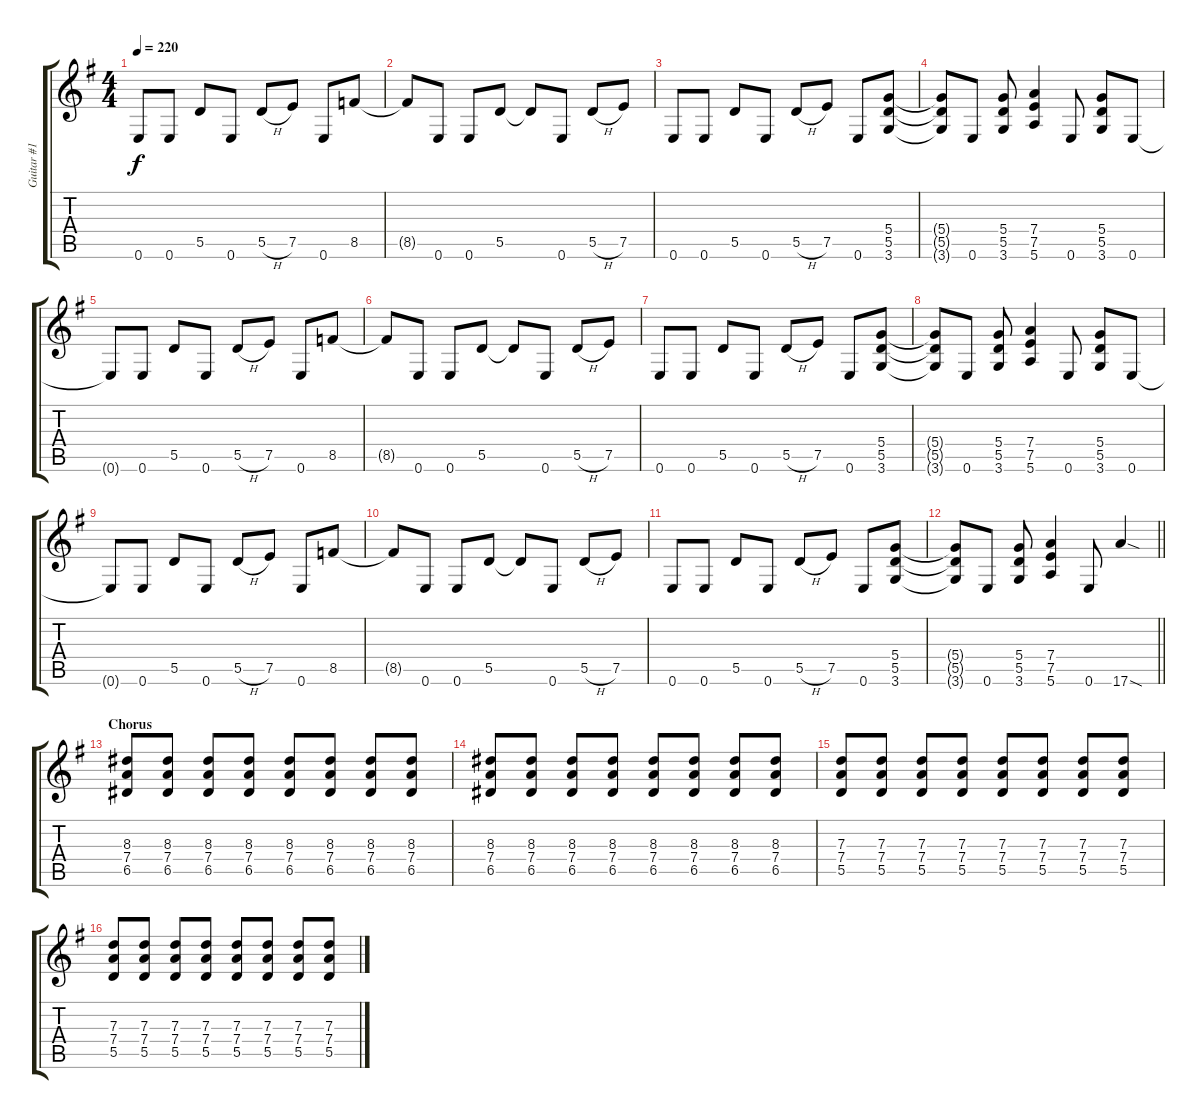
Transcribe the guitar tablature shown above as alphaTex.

\track ("Guitar #1" "Guitar #1") {instrument distortionguitar}
\staff {score tabs}
\tuning (E4 B3 G3 D3 A2 E2) {hide}
\ts (4 4)
\tempo 220
\clef g2
\ks eminor
0.6{t}.8{dy f} 0.6.8 5.5.8 0.6.8 5.5{h}.8 7.5.8 0.6.8{beam merge} 8.5.8 |
8.5{t}.8 0.6.8 0.6.8 5.5.8 5.5{t}.8 0.6.8 5.5{h}.8 7.5.8 |
0.6.8 0.6.8 5.5.8 0.6.8 5.5{h}.8 7.5.8 0.6.8 (5.4 5.5 3.6).8 |
(5.4{t} 5.5{t} 3.6{t}).8 0.6.8 (5.4 5.5 3.6).8 (7.4 7.5 5.6).4 0.6.8 (5.4 5.5 3.6).8 0.6.8 |
0.6{t}.8 0.6.8 5.5.8 0.6.8 5.5{h}.8 7.5.8 0.6.8{beam merge} 8.5.8 |
8.5{t}.8 0.6.8 0.6.8 5.5.8 5.5{t}.8 0.6.8 5.5{h}.8 7.5.8 |
0.6.8 0.6.8 5.5.8 0.6.8 5.5{h}.8 7.5.8 0.6.8 (5.4 5.5 3.6).8 |
(5.4{t} 5.5{t} 3.6{t}).8 0.6.8 (5.4 5.5 3.6).8 (7.4 7.5 5.6).4 0.6.8 (5.4 5.5 3.6).8 0.6.8 |
0.6{t}.8 0.6.8 5.5.8 0.6.8 5.5{h}.8 7.5.8 0.6.8{beam merge} 8.5.8 |
8.5{t}.8 0.6.8 0.6.8 5.5.8 5.5{t}.8 0.6.8 5.5{h}.8 7.5.8 |
0.6.8 0.6.8 5.5.8 0.6.8 5.5{h}.8 7.5.8 0.6.8 (5.4 5.5 3.6).8 |
\barLineRight lightlight
(5.4{t} 5.5{t} 3.6{t}).8 0.6.8 (5.4 5.5 3.6).8 (7.4 7.5 5.6).4 0.6.8 17.6{sod}.4 |
\section ("" "Chorus")
(8.3 7.4 6.5).8 (8.3 7.4 6.5).8 (8.3 7.4 6.5).8 (8.3 7.4 6.5).8 (8.3 7.4 6.5).8 (8.3 7.4 6.5).8 (8.3 7.4 6.5).8 (8.3 7.4 6.5).8 |
(8.3 7.4 6.5).8 (8.3 7.4 6.5).8 (8.3 7.4 6.5).8 (8.3 7.4 6.5).8 (8.3 7.4 6.5).8 (8.3 7.4 6.5).8 (8.3 7.4 6.5).8 (8.3 7.4 6.5).8 |
(7.3 7.4 5.5).8 (7.3 7.4 5.5).8 (7.3 7.4 5.5).8 (7.3 7.4 5.5).8 (7.3 7.4 5.5).8 (7.3 7.4 5.5).8 (7.3 7.4 5.5).8 (7.3 7.4 5.5).8 |
(7.3 7.4 5.5).8 (7.3 7.4 5.5).8 (7.3 7.4 5.5).8 (7.3 7.4 5.5).8 (7.3 7.4 5.5).8 (7.3 7.4 5.5).8 (7.3 7.4 5.5).8 (7.3 7.4 5.5).8
